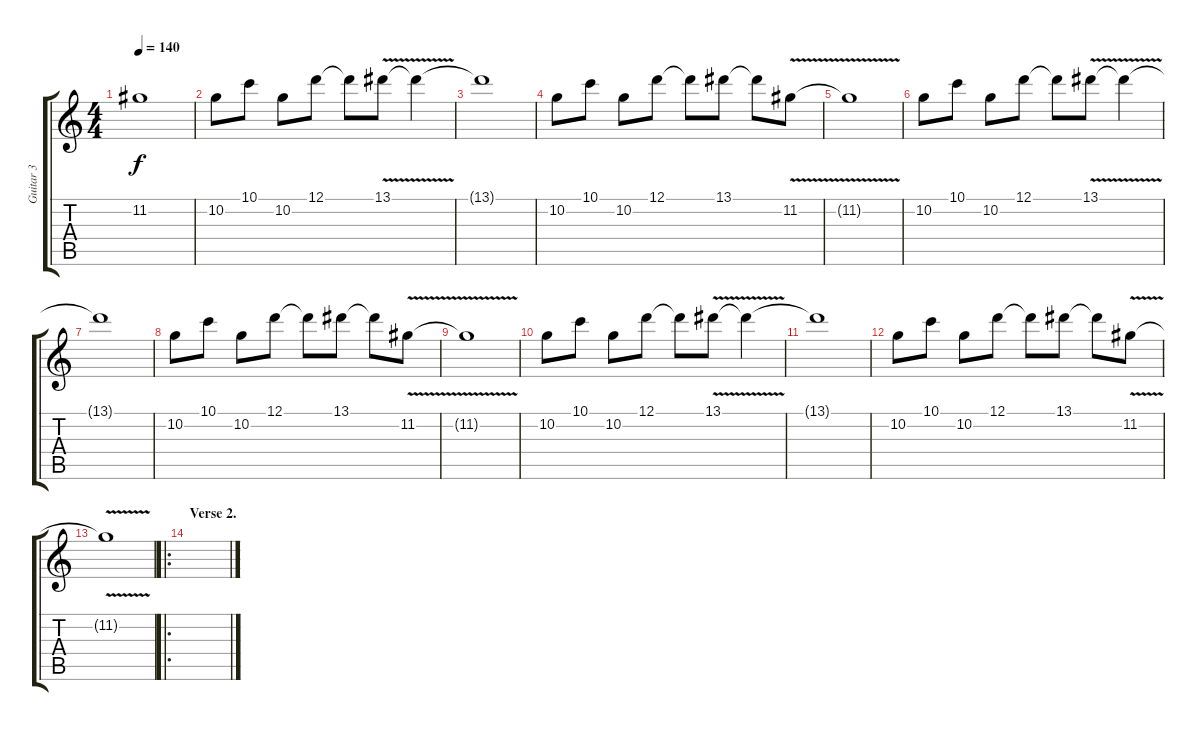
\track ("Guitar 3" "Guitar 3") {instrument distortionguitar}
\staff {score tabs}
\tuning (D4 A3 F3 C3 G2 D2) {hide}
\ts (4 4)
\tempo 140
\clef g2
\ks c
11.2{t}.1{dy f} |
10.2.8 10.1.8 10.2.8 12.1.8 12.1{t}.8 13.1{v}.8 13.1{t}.4 |
13.1{t}.1 |
10.2.8 10.1.8 10.2.8 12.1.8 12.1{t}.8 13.1.8 13.1{t}.8 11.2{v}.8 |
11.2{t}.1 |
10.2.8 10.1.8 10.2.8 12.1.8 12.1{t}.8 13.1{v}.8 13.1{t}.4 |
13.1{t}.1 |
10.2.8 10.1.8 10.2.8 12.1.8 12.1{t}.8 13.1.8 13.1{t}.8 11.2{v}.8 |
11.2{t}.1 |
10.2.8 10.1.8 10.2.8 12.1.8 12.1{t}.8 13.1{v}.8 13.1{t}.4 |
13.1{t}.1 |
10.2.8 10.1.8 10.2.8 12.1.8 12.1{t}.8 13.1.8 13.1{t}.8 11.2{v}.8 |
11.2{t}.1 |
\ro
\section ("" "Verse 2.")
